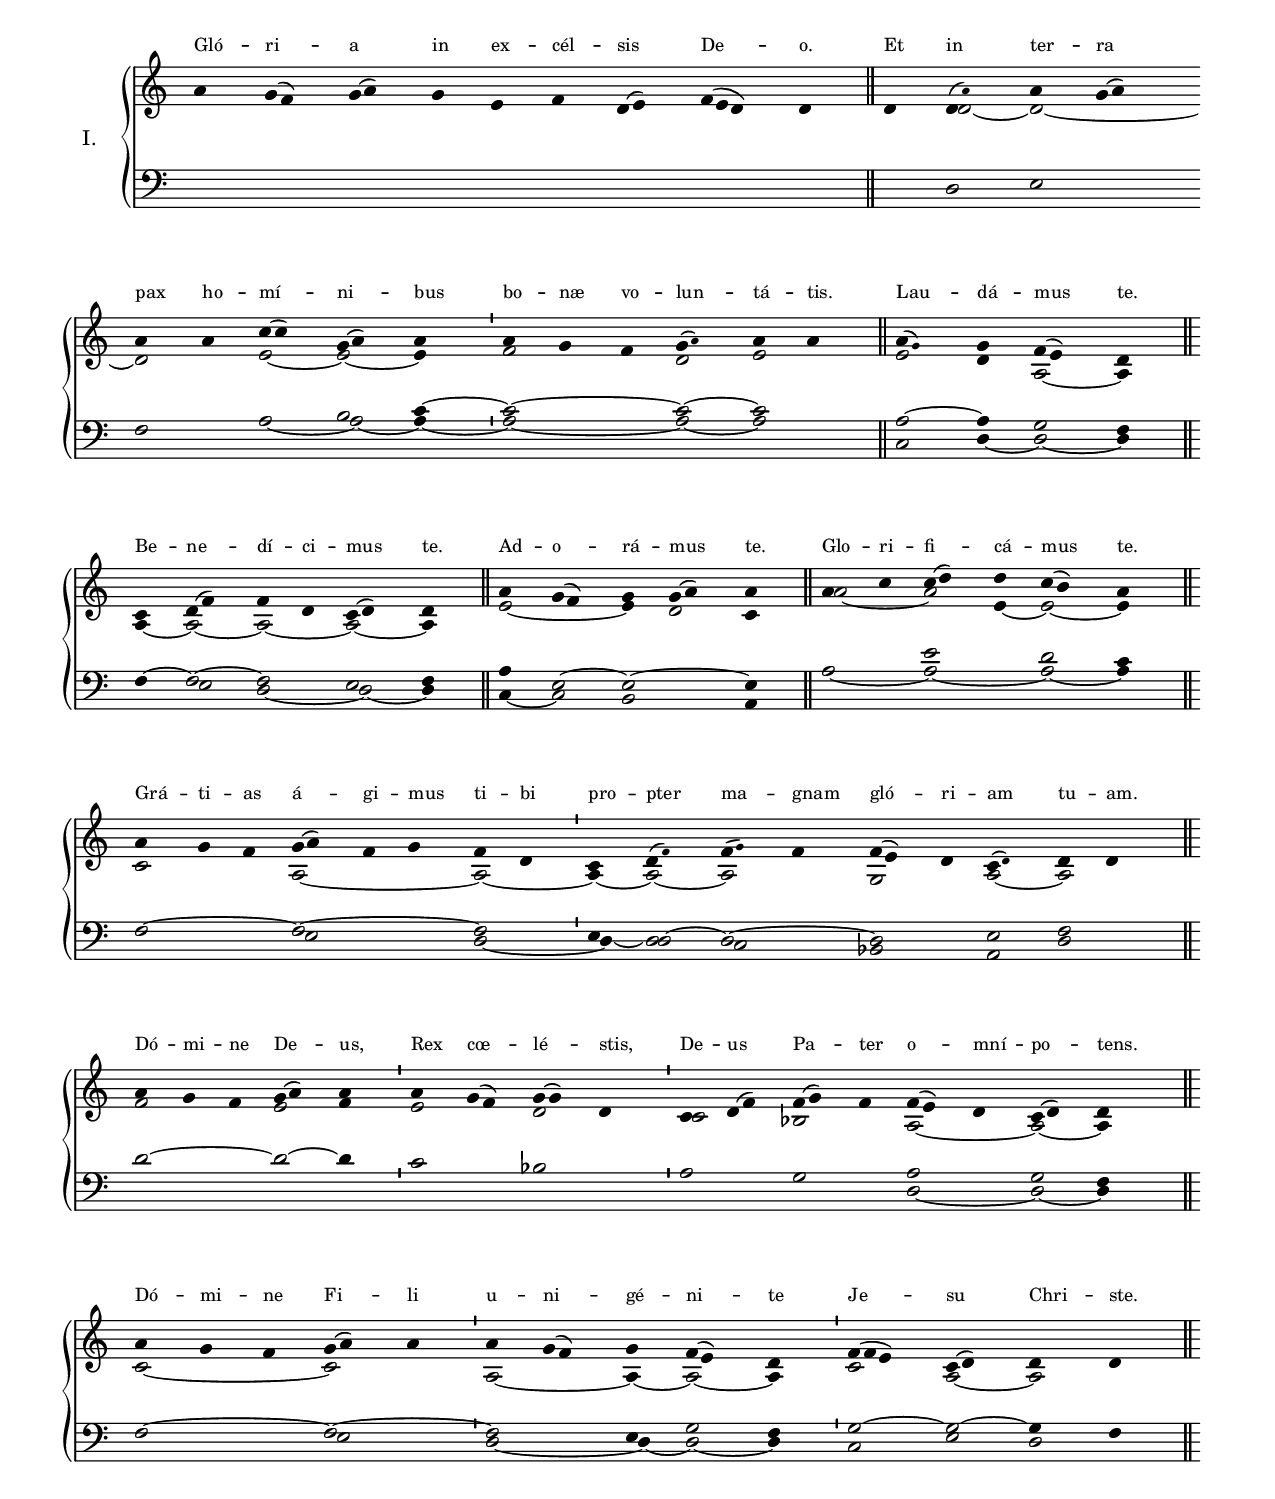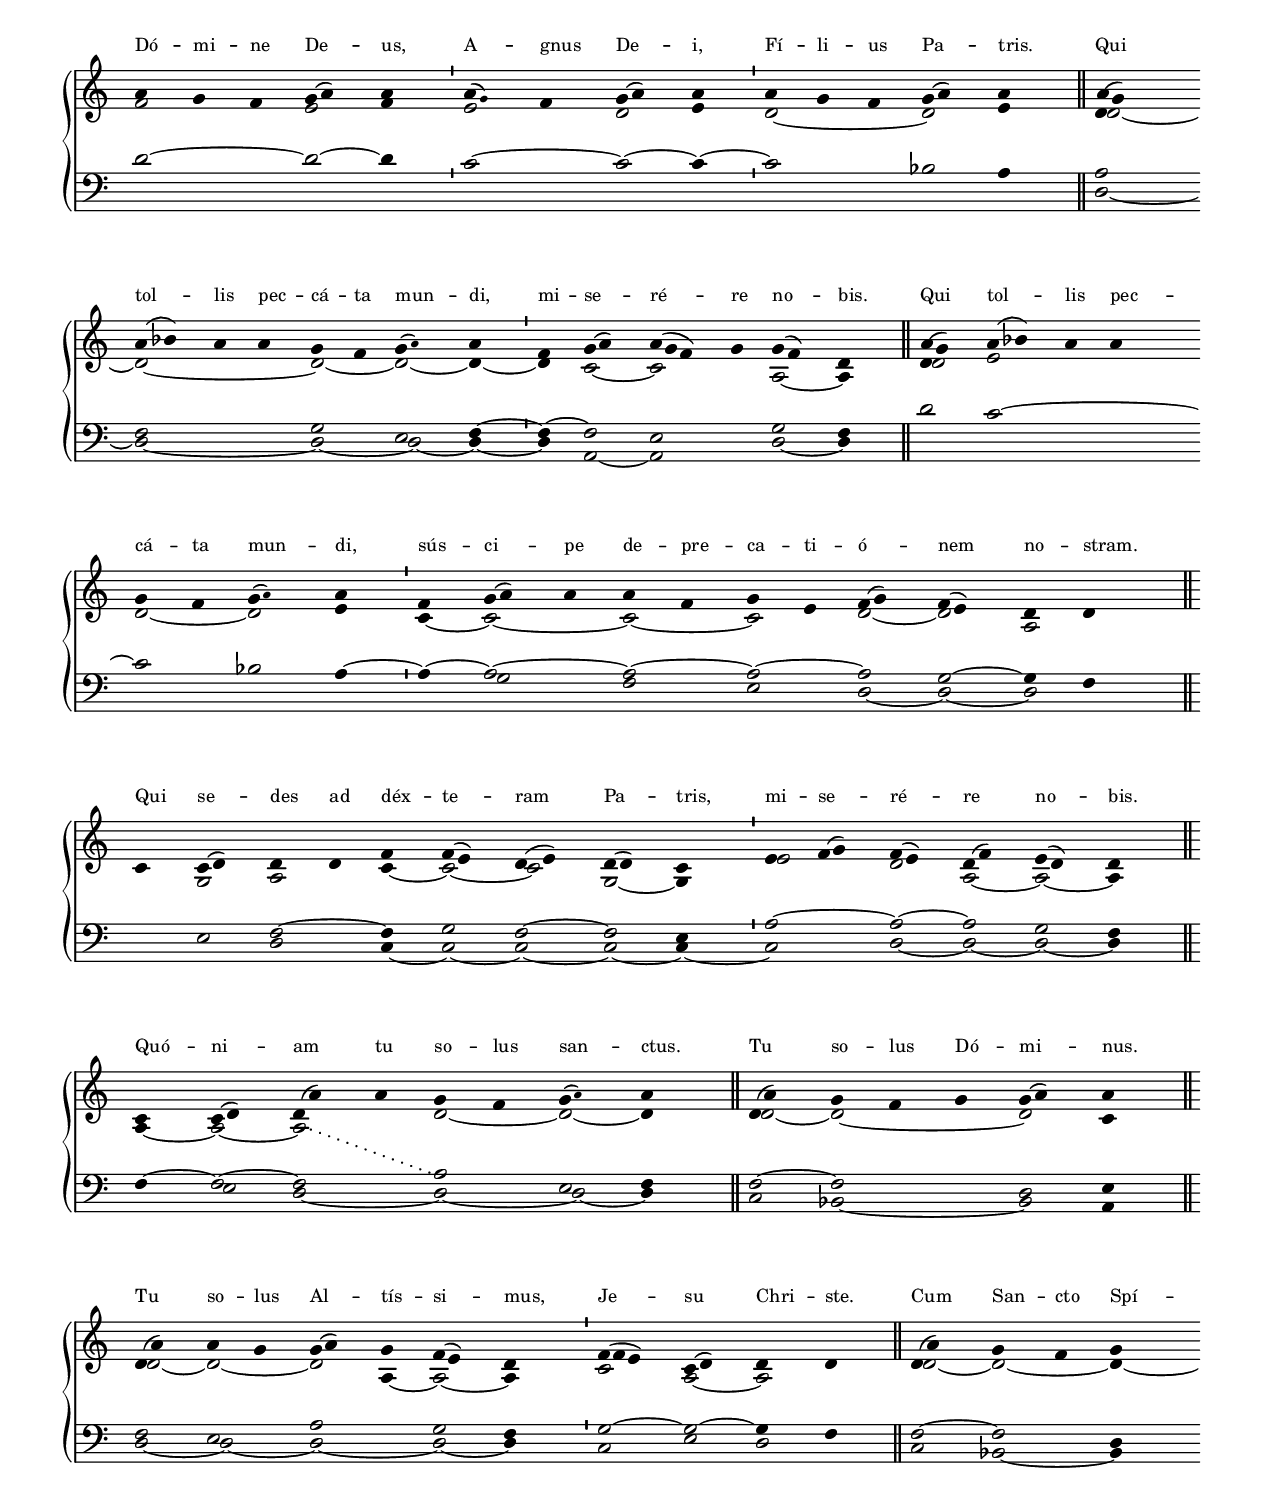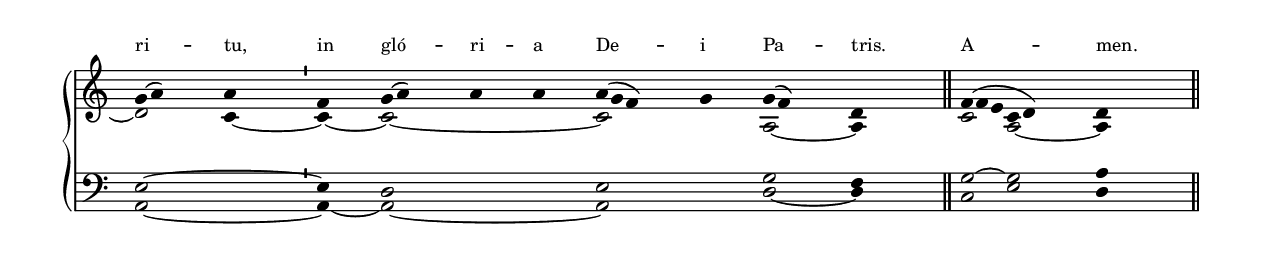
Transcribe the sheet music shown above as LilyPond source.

\version "2.18"
\include "gregorian.ly"
\include "noh2.ily"

%Page reference: page v.74
%(volume.page)

%Proofed 3/14

global = {
 \key d \dorian
 \cadenzaOn 
 \override Glissando #'thickness = #2.0
}

chantText = \lyricmode {
Gló -- ri -- a in ex -- cél -- sis De -- o. 
Et in ter -- ra pax ho -- mí -- ni -- bus bo -- næ vo -- lun -- tá -- tis. 
Lau -- dá -- mus te. 
Be -- ne -- dí -- ci -- mus te. 
Ad -- o -- rá -- mus te. 
Glo -- ri -- fi -- cá -- mus te. 
Grá -- ti -- as á -- gi -- mus ti -- bi pro -- pter ma -- gnam gló -- ri -- am tu -- am. 
Dó -- mi -- ne De -- us, Rex cœ -- lé -- stis, De -- us Pa -- ter o -- mní -- po -- tens. 
Dó -- mi -- ne Fi -- li u -- ni -- gé -- ni -- te Je -- su Chri -- ste. 
Dó -- mi -- ne De -- us, A -- gnus De -- i, Fí -- li -- us Pa -- tris. 
Qui tol -- lis pec -- cá -- ta mun -- di, mi -- se -- ré -- re no -- bis. 
Qui tol -- lis pec -- cá -- ta mun -- di, sús -- ci -- pe de -- pre -- ca -- ti -- ó -- nem no -- stram. 
Qui se -- des ad déx -- te -- ram Pa -- tris, mi -- se -- ré -- re no -- bis. 
Quó -- ni -- am tu so -- lus san -- ctus. 
Tu so -- lus Dó -- mi -- nus. 
Tu so -- lus Al -- tís -- si -- mus, Je -- su Chri -- ste. 
Cum San -- cto Spí -- ri -- tu, in gló -- ri -- a De -- i Pa -- tris. 
A -- men. }

chantMusic = {
\tieDown   a'4 g'4 ( f'4) g'4 ( a'4) g'4 e'4 f'4 d'4 ( e'4) f'4 ( e'4 d'4) d'4 \finalis
 d'4 d'4 ( \once \tweak #'font-size #-4 a' ) a'4 g'4 ( a'4) \forceBreak
 a'4 a'4 c''4 ( c''4) g'4 ( a'4) a'4 \divisioMinima
 a'4 g'4 f'4 g'4 ( \once \tweak #'font-size #-4 a' ) a'4 a'4 \finalis
 a'4 ( \once \tweak #'font-size #-4 g' ) g'4 f'4 ( e'4) d'4 \finalis
 \forceBreak
 c'4 d'4 ( f'4) f'4 d'4 c'4 ( d'4) d'4 \finalis
 a'4 g'4 ( f'4) g'4 g'4 ( a'4) a'4 \finalis
 a'4 c''4 c''4 ( d''4) d''4 c''4 ( b'4) a'4 \finalis
 \forceBreak
 a'4 g'4 f'4 g'4 ( a'4) f'4 g'4 f'4 d'4 \divisioMinima
 c'4 d'4 ( \once \tweak #'font-size #-4 f' ) f'4 ( \once \tweak #'font-size #-4 g' ) f'4 f'4 ( e'4) d'4 c'4 ( \once \tweak #'font-size #-4 d' ) d'4 d'4 \finalis
 \forceBreak
 a'4 g'4 f'4 g'4 ( a'4) a'4 \divisioMinima
 a'4 g'4 ( f'4) g'4 ( g'4) d'4 \divisioMinima
 c'4 d'4 ( f'4) f'4 ( g'4) f'4 f'4 ( e'4) d'4 c'4 ( d'4) d'4 \finalis
 \forceBreak
 a'4 g'4 f'4 g'4 ( a'4) a'4 \divisioMinima
 a'4 g'4 ( f'4) g'4 f'4 ( e'4) d'4 \divisioMinima
 f'4 ( f'4 e'4) c'4 ( d'4) d'4 d'4 \finalis
 \forceBreak
 a'4 g'4 f'4 g'4 ( a'4) a'4 \divisioMinima
 a'4 ( \once \tweak #'font-size #-4 g' ) f'4 g'4 ( a'4) a'4 \divisioMinima
 a'4 g'4 f'4 g'4 ( a'4) a'4 \finalis
 d'4 ( a'4 g'4) \forceBreak
  a'4 ( bes'4) a'4 a'4 g'4 f'4 g'4 ( \once \tweak #'font-size #-4 a' ) a'4 \divisioMinima
 f'4 g'4 ( a'4) a'4 ( g'4 f'4) g'4 g'4 ( f'4) d'4 \finalis
 d'4 ( a'4 g'4)  a'4 ( bes'4) a'4 a'4 \forceBreak
 g'4 f'4 g'4 ( \once \tweak #'font-size #-4 a' ) a'4 \divisioMinima
 f'4 g'4 ( a'4) a'4 a'4 f'4 g'4 e'4 f'4 ( g'4) f'4 ( e'4) d'4 d'4 \finalis
 \forceBreak
 c'4 c'4 ( d'4) d'4 d'4 f'4 f'4 ( e'4) d'4 ( e'4) d'4 ( d'4) c'4 \divisioMinima
 e'4 f'4 ( g'4) f'4 ( e'4) d'4 ( f'4) e'4 ( d'4) d'4 \finalis
 \forceBreak
 c'4 c'4 ( d'4) d'4 ( a'4) a'4 g'4 f'4 g'4 ( \once \tweak #'font-size #-4 a' ) a'4 \finalis
 d'4 ( a'4) g'4 f'4 g'4 g'4 ( a'4) a'4 \finalis
 \forceBreak
 d'4 ( a'4) a'4 g'4 g'4 ( a'4) g'4 f'4 ( e'4) d'4 \divisioMinima
 f'4 ( f'4 e'4) c'4 ( d'4) d'4 d'4 \finalis
 d'4 ( a'4) g'4 f'4 g'4 \forceBreak
 g'4 ( a'4) a'4 \divisioMinima
 f'4 g'4 ( a'4) a'4 a'4 a'4 ( g'4 f'4) g'4 g'4 ( f'4) d'4 \finalis
 f'4 ( f'4 e'4 c'4 d'4) d'4 \finalis

}

altoMusic = {
r2*14/2 \finalis
r4 d'2 ~ d'2*3/2 ~ d'2 e'2 ~ e'2 ~ e'4 \divisioMinima
f'2*3/2 d'2 e'2 \finalis
e'2 d'4 a2 ~ a4 \finalis
a4 ~ a2 ~ a2 ~ a2 ~ a4 \finalis
e'2*3/2 ~ e'4 d'2 c'4 \finalis
a'2 ~ a'2 e'4 ~ e'2 ~ e'4 \finalis
c'2*3/2 a2*4/2 ~ a2 ~ \divisioMinima
a4 ~ a2 ~ a2*3/2 g2*3/2 a2 ~ a2 \finalis
f'2*3/2 e'2 f'4 \divisioMinima
e'2*3/2 d'2*3/2 \divisioMinima
c'2*3/2 bes2*3/2 a2*3/2 ~ a2 ~ a4 \finalis
c'2*3/2 ~ c'2*3/2 \divisioMinima
a2*3/2 ~ a4 ~ a2 ~ a4 \divisioMinima
c'2*3/2 a2 ~ a2 \finalis
f'2*3/2 e'2 f'4 \divisioMinima
e'2*3/2 d'2 e'4 \divisioMinima
d'2*3/2 ~ d'2 e'4 \finalis
d'2*3/2 ~ d'2*4/2 ~ d'2 ~ d'2 ~ d'4 ~ \divisioMinima
d'4 c'2 ~ c'2*4/2 a2 ~ a4 \finalis
d'2*3/2 e'2*4/2 d'2 ~ d'2 e'4 \divisioMinima
c'4 ~ c'2*3/2 ~ c'2 ~ c'2 d'2 ~ d'2 a2 \finalis
r4 g2 a2 c'4 ~ c'2 ~ c'2 g2 ~ g4 \divisioMinima
e'2*3/2 d'2 a2 ~ a2 ~ a4 \finalis
a4 ~ a2 ~ a2*3/2 d'2 ~ d'2 ~ d'4 \finalis
d'2 ~ d'2*3/2 ~ d'2 c'4 \finalis
d'2 ~ d'2 ~ d'2 a4 ~ a2 ~ a4 \divisioMinima
c'2*3/2 a2 ~ a2 \finalis
d'2 ~ d'2 ~ d'4 ~ d'2 c'4 ~ \divisioMinima
c'4 ~ c'2*4/2 ~ c'2*4/2 a2 ~ a4 \finalis
c'2*3/2 a2 ~ a4 \finalis
}

tenorMusic = {
s2*14/2 \finalis
s4 s2*9/2 b2 c'4 ~ \divisioMinima
c'2*3/2 ~ c'2 ~ c'2 \finalis
a2 ~ a4 g2 f4 \finalis
f4 ~ f2 ~ f2 e2 f4 \finalis
a4 e2 ~ e2*3/2 ~ e4 \finalis
r2 e'2*3/2 d'2 c'4 \finalis
f2*3/2 ~ f2*4/2 ~ f2 \divisioMinima
e4 \shiftRight d2 ~ d2*3/2 ~ d2*3/2 e2 f2 \finalis
d'2*3/2 ~ d'2 ~ d'4 \divisioMinima
c'2*3/2 bes2*3/2 \divisioMinima
a2*3/2 g2*3/2 a2*3/2 g2 f4 \finalis
f2*3/2 ~ f2*3/2 ~ \divisioMinima
f2*3/2 e4 g2 f4 \divisioMinima
g2*3/2 ~ g2 ~ g4 f4 \finalis
d'2*3/2 ~ d'2 ~ d'4 \divisioMinima
c'2*3/2 ~ c'2 ~ c'4 ~ \divisioMinima
c'2*3/2 bes2 a4 \finalis
a2*3/2 f2*4/2 g2 e2 f4 ~ \divisioMinima
f4 ~ f2 e2*4/2 g2 f4 \finalis
d'2*3/2 c'2*4/2 ~ c'2 bes2 a4 ~ \divisioMinima
a4 ~ a2*3/2 ~ a2 ~ a2 ~ a2 g2 ~ g4 f4 \finalis
r4 e2 f2 ~ f4 g2 f2 ~ f2 e4 \divisioMinima
a2*3/2 ~ a2 ~ a2 g2 f4 \finalis
f4 ~ f2 ~ f2*3/2 a2 e2 f4 \finalis
f2 ~ f2*3/2 d2 e4 \finalis
f2 e2 a2*3/2 g2 f4 \divisioMinima
g2*3/2 ~ g2 ~ g4 f4 \finalis
f2 ~ f2 d4 e2*3/2 ~ \divisioMinima
e4 d2*4/2 e2*4/2 g2 f4 \finalis
g2*3/2 ~ g2 a4 \finalis
}

bassMusic = {
r2*14/2 \finalis
r4 d2 e2*3/2 f2 a2 ~ a2 ~ a4 ~ \divisioMinima
a2*3/2 ~ a2 ~ a2 \finalis
c2 d4 ~ d2 ~ d4 \finalis
r4 e2 d2 ~ d2 ~ d4 \finalis
c4 ~ c2 b,2*3/2 a,4 \finalis
a2 ~ a2*3/2 ~ a2 ~ a4 \finalis
r2*3/2 e2*4/2 d2 ~ \divisioMinima
d4 ~ d2 c2*3/2 bes,2*3/2 a,2 d2 \finalis
r2*6/2 \divisioMinima
r2*6/2 \divisioMinima
r2*6/2 d2*3/2 ~ d2 ~ d4 \finalis
r2*3/2 e2*3/2 \divisioMinima
d2*3/2 ~ d4 ~ d2 ~ d4 \divisioMinima
c2*3/2 e2 d2 \finalis
r2*6/2 \divisioMinima
r2*6/2 \divisioMinima
r2*6/2 \finalis
d2*3/2 ~ d2*4/2 ~ d2 ~ d2 ~ d4 ~ \divisioMinima
d4 a,2 ~ a,2*4/2 d2 ~ d4 \finalis
s2*12/2 \divisioMinima
s4 g2*3/2 f2 e2 d2 ~ d2 ~ d2 \finalis
r2*3/2 d2 c4 ~ c2 ~ c2 ~ c2 ~ c4 ~ \divisioMinima
c2*3/2 d2 ~ d2 ~ d2 ~ d4 \finalis
r4 e2 d2*3/2 ~ d2 ~ d2 ~ d4 \finalis
c2 bes,2*3/2 ~ bes,2 a,4 \finalis
d2 ~ d2 ~ d2*3/2 ~ d2 ~ d4 \divisioMinima
c2*3/2 e2 d2 \finalis
c2 bes,2 ~ bes,4 a,2*3/2 ~ \divisioMinima
a,4 ~ a,2*4/2 ~ a,2*4/2 d2 ~ d4 \finalis
c2*3/2 e2 d4 \finalis
}

voiceLines = {
\voiceLineStyle


s2*221/2
\allowVoiceLineBreak
\voiceLine "up" "down" a2*3/2 a2*1/2


}

\score{
  <<
    \new Lyrics
    \new GrandStaff <<
      \set GrandStaff.autoBeaming = ##f
      \set GrandStaff.instrumentName = \markup \center-column {
        "I."
      }
      \new Staff = up <<
        \new Voice = "chant" {
          \voiceOne \global \chantMusic
        }
        \new Voice {
          \voiceTwo \global \altoMusic
        }
      >>

      \new Staff = down <<
        \clef bass
        \new Voice {
          \voiceOne \global \tenorMusic
        }
        \new Voice {
          \voiceTwo \global \bassMusic
        }
	\new Voice {
        \voiceThree \global \voiceLines
        }
      >>
    >>
    \context Lyrics {
      \lyricsto chant {
      \chantText
    }
    }
  >>
  \layout{
  }
  
}
